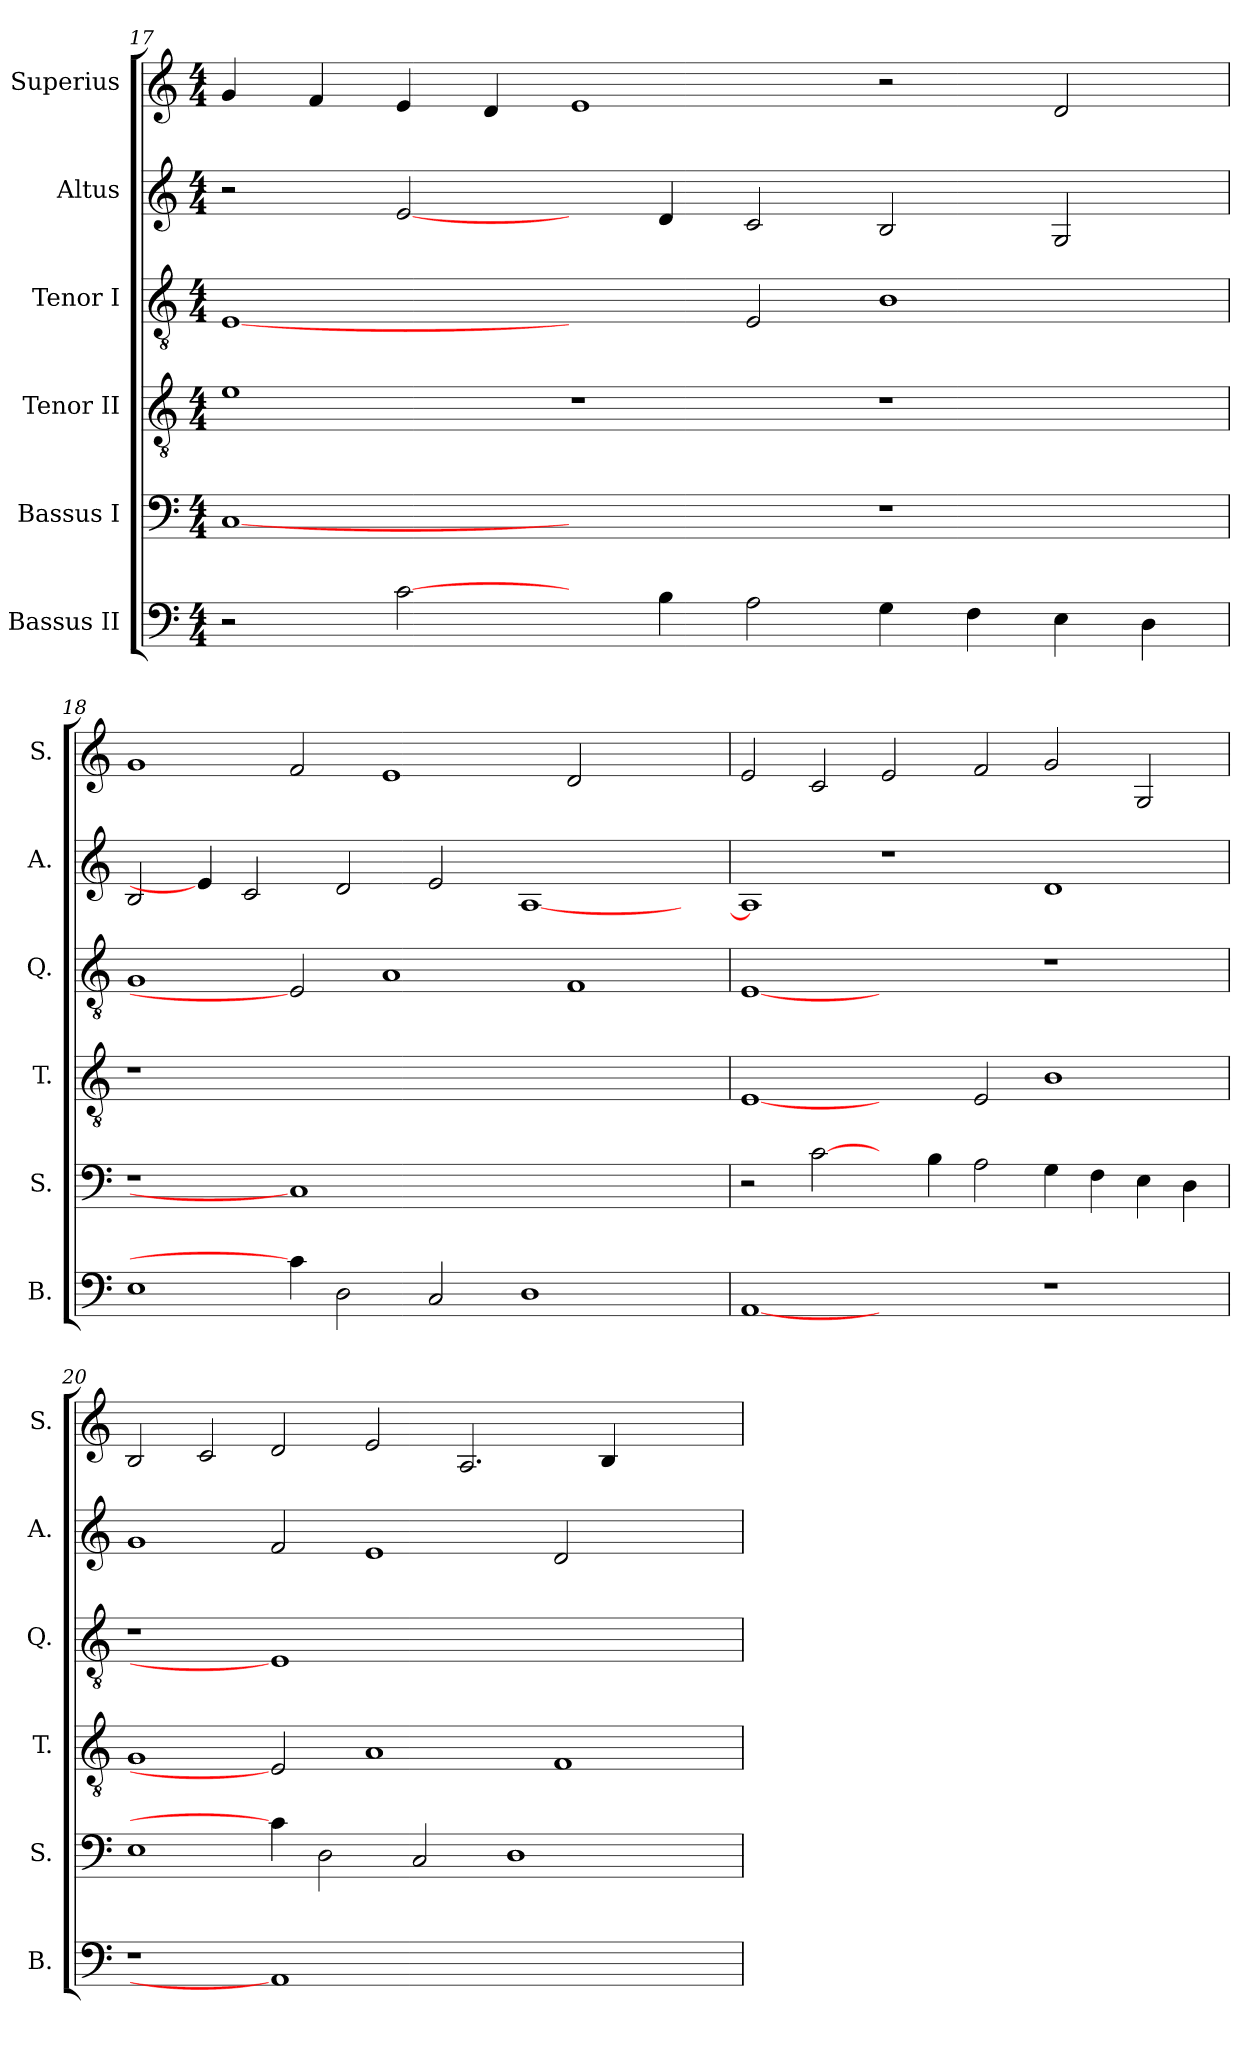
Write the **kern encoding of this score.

**kern	**kern	**kern	**kern	**kern	**kern
*part6	*part5	*part4	*part3	*part2	*part1
*staff6	*staff5	*staff4	*staff3	*staff2	*staff1
*I"Bassus II	*I"Bassus I	*I"Tenor II	*I"Tenor I	*I"Altus	*I"Superius
*I'B.	*I'S.	*I'T.	*I'Q.	*I'A.	*I'S.
*clefF4	*clefF4	*clefGv2	*clefGv2	*clefG2	*clefG2
*	*	*ITrd7c12	*ITrd7c12	*	*
*k[]	*k[]	*k[]	*k[]	*k[]	*k[]
*C:	*C:	*C:	*C:	*C:	*C:
*M4/4	*M4/4	*M4/4	*M4/4	*M4/4	*M4/4
=17	=17	=17	=17	=17	=17
2r	[1Ci	1Ei	[1EEi	2r	4gi/
.	.	.	.	.	4fi/
[2ci\	.	.	.	[2ei/	4ei/
.	.	.	.	.	4di/
4ryy	1ryy	1r	2ryy	4ryy	1ei
4Bi\	.	.	.	4di/	.
2Ai\	.	.	2EEi/	2ci/	.
4Gi\	1r	1r	1BBi	2Bi/	2r
4Fi\	.	.	.	.	.
4Ei\	.	.	.	2Gi/	2di/
4Di\	.	.	.	.	.
=18	=18	=18	=18	=18	=18
!	!LO:N:vis=1	!LO:N:vis=1	!	!	!
1Ei	1r	1r	1GGi	2Bi/	1gi
.	.	.	.	4ei/]	.
.	.	.	.	2ci/	.
4ci\]	1Ci]	0ryy	2EEi]	.	2fi/
2Di\	.	.	.	2di/	.
.	.	.	1AAi	.	1ei
2Ci/	.	.	.	2ei/	.
.	1.ryy	.	.	.	.
1Di	.	.	.	[<1Ai	.
.	.	.	1FFi	.	2di/
.	.	2ryy	.	.	2ryy
4ryy	.	.	.	4ryy	.
!!LO:PB:g=z
=19	=19	=19	=19	=19	=19
[1AAi	2r	[1EEi	[1EEi	1Ai]	2ei/
.	[2ci\	.	.	.	2ci/
1ryy	4ryy	2ryy	1ryy	1r	2ei/
.	4Bi\	.	.	.	.
.	2Ai\	2EEi/	.	.	2fi/
1r	4Gi\	1BBi	1r	1di	2gi/
.	4Fi\	.	.	.	.
.	4Ei\	.	.	.	2Gi/
.	4Di\	.	.	.	.
=20	=20	=20	=20	=20	=20
!LO:N:vis=1	!	!	!LO:N:vis=1	!	!
1r	1Ei	1GGi	1r	1gi	2Bi/
.	.	.	.	.	2ci/
1AAi]	4ci\]	2EEi]	1EEi]	2fi/	2di/
.	2Di\	.	.	.	.
.	.	1AAi	.	1ei	2ei/
.	2Ci/	.	.	.	.
1.ryy	.	.	1.ryy	.	2.Ai/
.	1Di	.	.	.	.
.	.	1FFi	.	2di/	.
.	.	.	.	.	4Bi/
.	.	.	.	2ryy	2ryy
.	4ryy	.	.	.	.
=	=	=	=	=	=
*-	*-	*-	*-	*-	*-
